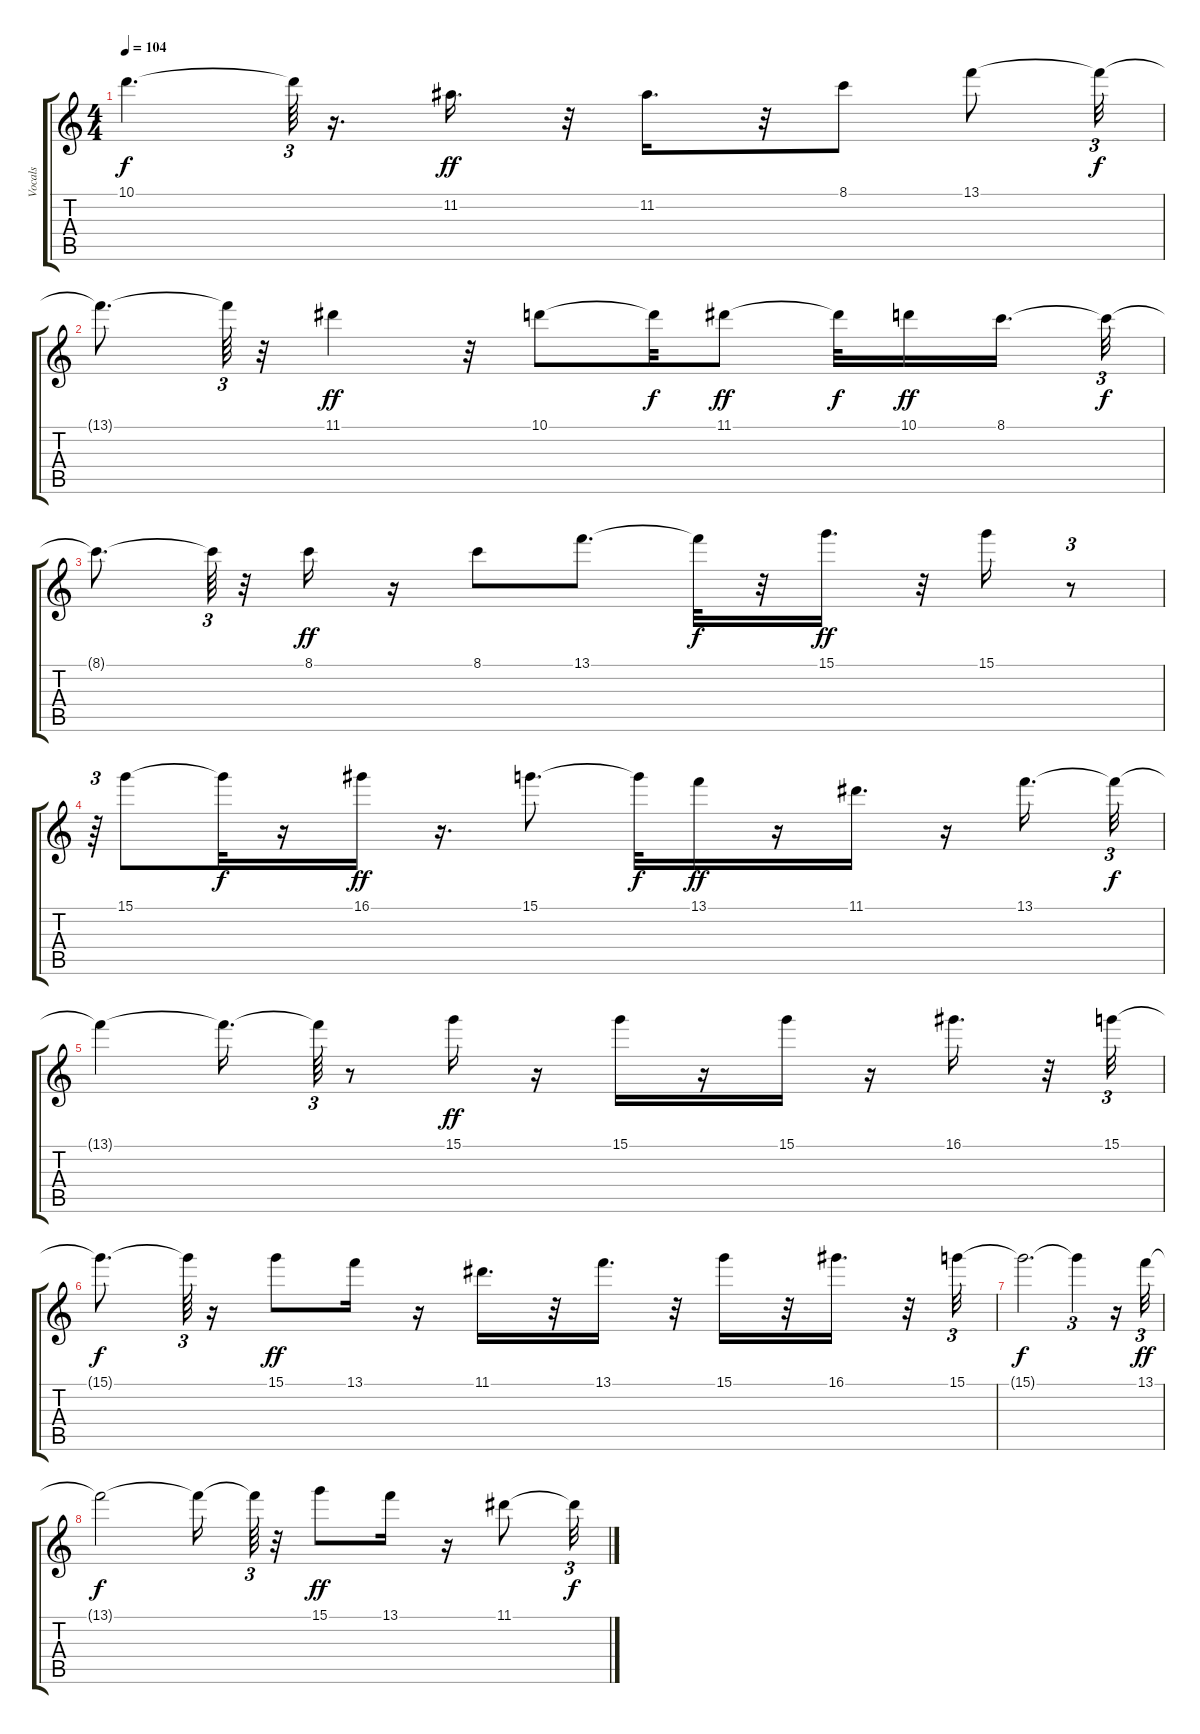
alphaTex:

\track ("Vocals" "Vocals") {instrument acousticguitarnylon}
\staff {score tabs}
\tuning (E4 B3 G3 D3 A2 E2) {hide}
\ts (4 4)
\tempo 104
\clef g2
\ks c
10.1{t}.4{d dy f} 10.1{t}.64{tu (3 2)} r.16{d} 11.2.16{d dy ff} r.32 11.2.16{d} r.32 8.1.8 13.1.8 13.1{t}.32{tu (3 2) dy f} |
13.1{t}.8{d} 13.1{t}.64{tu (3 2)} r.32 11.1.4{dy ff} r.32 10.1.8 10.1{t}.32{dy f} 11.1.8{dy ff} 11.1{t}.32{dy f} 10.1.16{dy ff} 8.1.16{d beam splitsecondary} 8.1{t}.32{tu (3 2) dy f} |
8.1{t}.8{d} 8.1{t}.64{tu (3 2)} r.32 8.1.16{dy ff} r.16 8.1.8 13.1.8{d} 13.1{t}.32{dy f} r.32 15.1.16{d dy ff} r.32 15.1.16 r.8{tu (3 2)} |
r.64{tu (3 2)} 15.1.8 15.1{t}.32{dy f} r.16 16.1.16{dy ff} r.16{d} 15.1.8{d} 15.1{t}.32{dy f} 13.1.16{dy ff} r.16 11.1.16{d} r.16 13.1.16{d} 13.1{t}.32{tu (3 2) dy f} |
13.1{t}.4 13.1{t}.16{d} 13.1{t}.64{tu (3 2)} r.8 15.1.16{dy ff} r.16 15.1.16 r.16 15.1.16 r.16 16.1.16{d} r.32 15.1.32{tu (3 2)} |
15.1{t}.8{d dy f} 15.1{t}.64{tu (3 2)} r.16 15.1.8{dy ff} 13.1.16 r.16 11.1.16{d} r.32 13.1.16{d} r.32 15.1.16 r.32 16.1.16{d} r.32 15.1.32{tu (3 2)} |
15.1{t}.2{d dy f} 15.1{t}.4{tu (3 2)} r.16 13.1.32{tu (3 2) dy ff} |
13.1{t}.2{dy f} 13.1{t}.16 13.1{t}.64{tu (3 2)} r.32 15.1.8{dy ff} 13.1.16 r.16 11.1.8 11.1{t}.32{tu (3 2) dy f}
